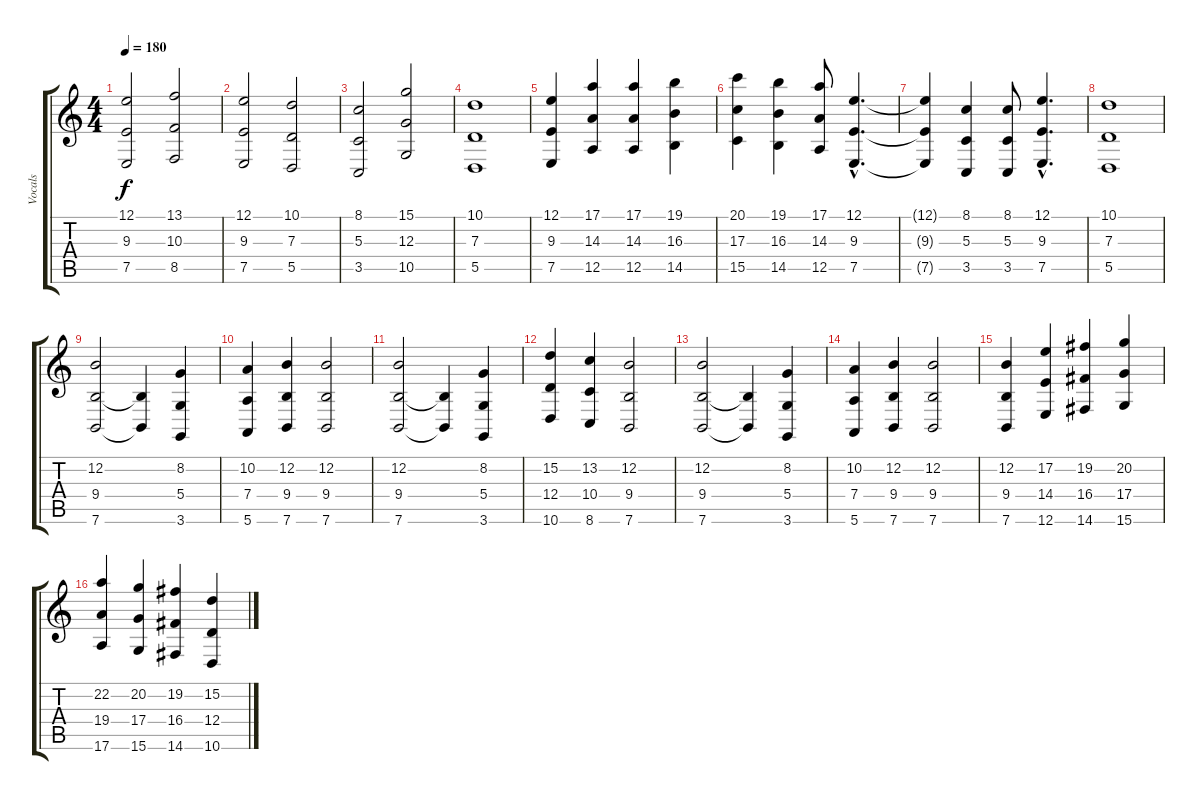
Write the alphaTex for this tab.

\track ("Vocals" "Vocals") {instrument lead6voice}
\staff {score tabs}
\tuning (E4 B3 G3 D3 A2 E2) {hide}
\ts (4 4)
\tempo 180
\clef g2
\ks c
(12.1 9.3 7.5).2{dy f} (13.1 10.3 8.5).2 |
(12.1 9.3 7.5).2 (10.1 7.3 5.5).2 |
(8.1 5.3 3.5).2 (15.1 12.3 10.5).2 |
(10.1 7.3 5.5).1 |
(12.1 9.3 7.5).4 (17.1 14.3 12.5).4 (17.1 14.3 12.5).4 (19.1 16.3 14.5).4 |
(20.1 17.3 15.5).4 (19.1 16.3 14.5).4 (17.1 14.3 12.5).8 (12.1{hac} 9.3{hac} 7.5{hac}).4{d} |
(12.1{t} 9.3{t} 7.5{t}).4 (8.1 5.3 3.5).4 (8.1 5.3 3.5).8 (12.1{hac} 9.3{hac} 7.5{hac}).4{d} |
(10.1 7.3 5.5).1 |
(12.2 9.4 7.6).2 (9.4{t} 7.6{t}).4 (8.2 5.4 3.6).4 |
(10.2 7.4 5.6).4 (12.2 9.4 7.6).4 (12.2 9.4 7.6).2 |
(12.2 9.4 7.6).2 (9.4{t} 7.6{t}).4 (8.2 5.4 3.6).4 |
(15.2 12.4 10.6).4 (13.2 10.4 8.6).4 (12.2 9.4 7.6).2 |
(12.2 9.4 7.6).2 (9.4{t} 7.6{t}).4 (8.2 5.4 3.6).4 |
(10.2 7.4 5.6).4 (12.2 9.4 7.6).4 (12.2 9.4 7.6).2 |
(12.2 9.4 7.6).4 (17.2 14.4 12.6).4 (19.2 16.4 14.6).4 (20.2 17.4 15.6).4 |
(22.2 19.4 17.6).4 (20.2 17.4 15.6).4 (19.2 16.4 14.6).4 (15.2 12.4 10.6).4
